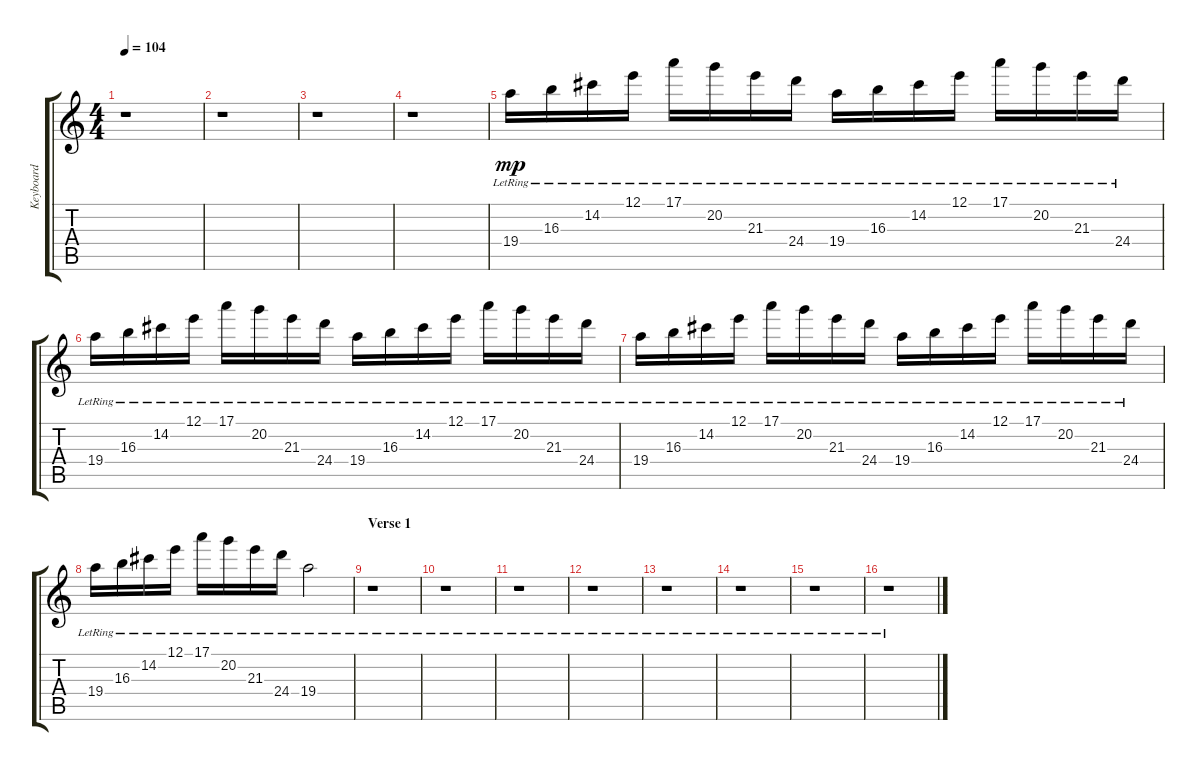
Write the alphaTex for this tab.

\track ("Keyboard" "Keyboard") {instrument rockorgan}
\staff {score tabs}
\tuning (E5 B4 G4 D4 A3 E3) {hide}
\ts (4 4)
\tempo 104
\clef g2
\ks c
r.1{dy mp instrument rockorgan} |
r.1 |
r.1 |
r.1 |
19.4{lr}.16{volume 8} 16.3{lr}.16 14.2{lr}.16 12.1{lr}.16 17.1{lr}.16 20.2{lr}.16 21.3{lr}.16 24.4{lr}.16 19.4{lr}.16 16.3{lr}.16 14.2{lr}.16 12.1{lr}.16 17.1{lr}.16 20.2{lr}.16 21.3{lr}.16 24.4{lr}.16 |
19.4{lr}.16 16.3{lr}.16 14.2{lr}.16 12.1{lr}.16 17.1{lr}.16 20.2{lr}.16 21.3{lr}.16 24.4{lr}.16 19.4{lr}.16 16.3{lr}.16 14.2{lr}.16 12.1{lr}.16 17.1{lr}.16 20.2{lr}.16 21.3{lr}.16 24.4{lr}.16 |
19.4{lr}.16{volume 16} 16.3{lr}.16 14.2{lr}.16 12.1{lr}.16 17.1{lr}.16 20.2{lr}.16 21.3{lr}.16 24.4{lr}.16 19.4{lr}.16 16.3{lr}.16 14.2{lr}.16 12.1{lr}.16 17.1{lr}.16 20.2{lr}.16 21.3{lr}.16 24.4{lr}.16 |
19.4{lr}.16 16.3{lr}.16 14.2{lr}.16 12.1{lr}.16 17.1{lr}.16 20.2{lr}.16 21.3{lr}.16 24.4{lr}.16 19.4{lr}.2 |
\section ("" "Verse 1")
r.1 |
r.1 |
r.1 |
r.1 |
r.1 |
r.1 |
r.1 |
r.1
